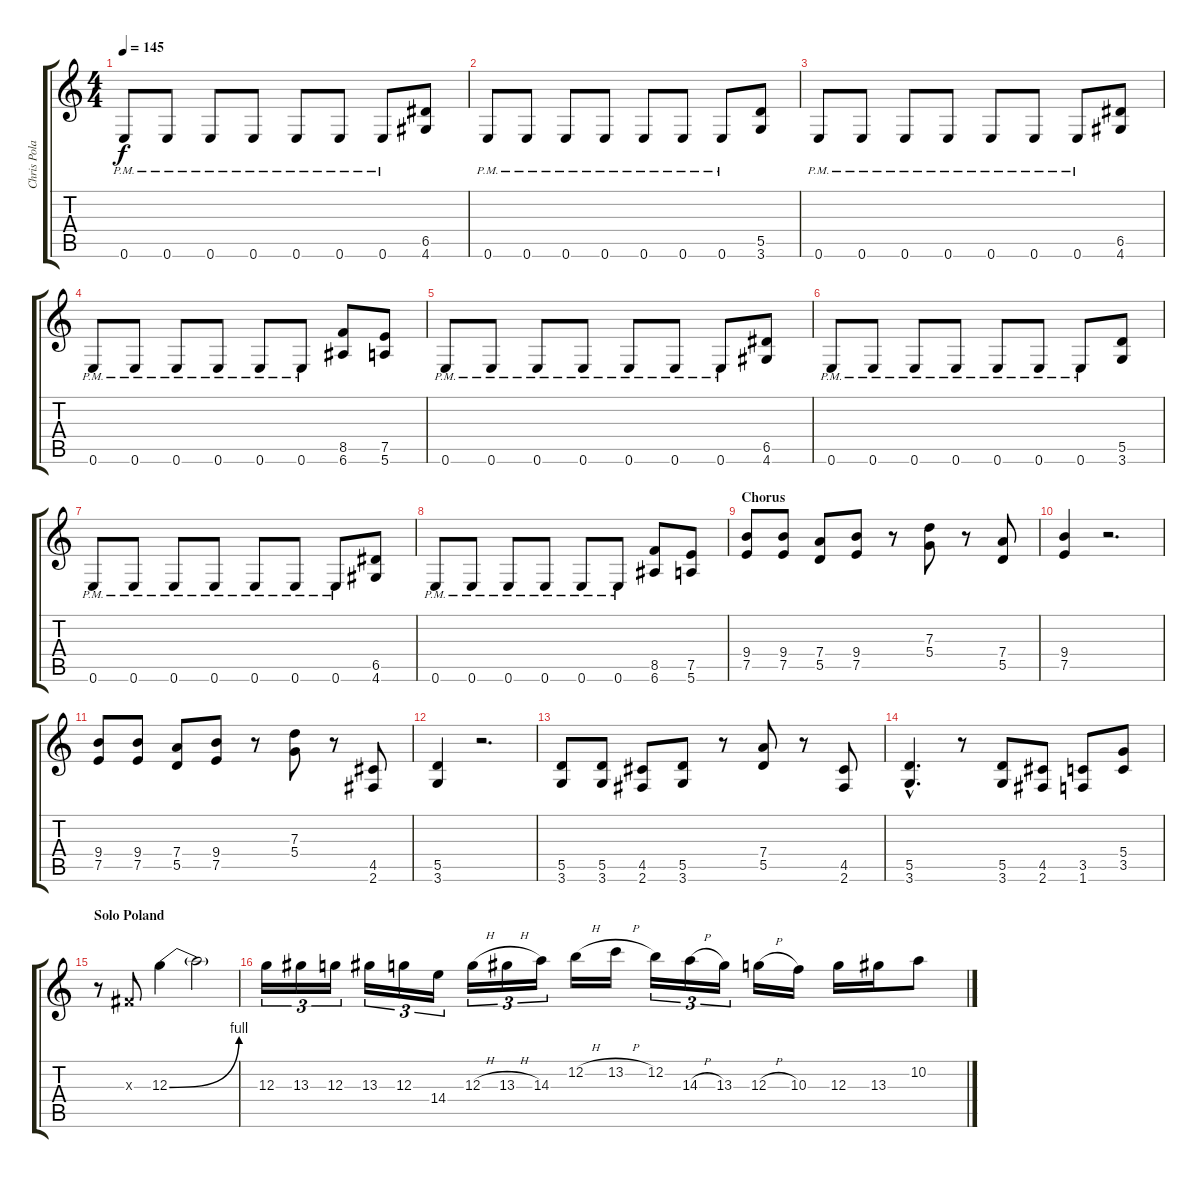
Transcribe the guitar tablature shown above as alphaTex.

\track ("Chris Poland (Guitar)" "Chris Pola") {instrument overdrivenguitar}
\staff {score tabs}
\tuning (E4 B3 G3 D3 A2 E2) {hide}
\ts (4 4)
\tempo 145
\clef g2
\ks c
0.6{pm}.8{dy f} 0.6{pm}.8 0.6{pm}.8 0.6{pm}.8 0.6{pm}.8 0.6{pm}.8 0.6{pm}.8 (6.5 4.6).8 |
0.6{pm}.8 0.6{pm}.8 0.6{pm}.8 0.6{pm}.8 0.6{pm}.8 0.6{pm}.8 0.6{pm}.8 (5.5 3.6).8 |
0.6{pm}.8 0.6{pm}.8 0.6{pm}.8 0.6{pm}.8 0.6{pm}.8 0.6{pm}.8 0.6{pm}.8 (6.5 4.6).8 |
0.6{pm}.8 0.6{pm}.8 0.6{pm}.8 0.6{pm}.8 0.6{pm}.8 0.6{pm}.8 (8.5 6.6).8 (7.5 5.6).8 |
0.6{pm}.8 0.6{pm}.8 0.6{pm}.8 0.6{pm}.8 0.6{pm}.8 0.6{pm}.8 0.6{pm}.8 (6.5 4.6).8 |
0.6{pm}.8 0.6{pm}.8 0.6{pm}.8 0.6{pm}.8 0.6{pm}.8 0.6{pm}.8 0.6{pm}.8 (5.5 3.6).8 |
0.6{pm}.8 0.6{pm}.8 0.6{pm}.8 0.6{pm}.8 0.6{pm}.8 0.6{pm}.8 0.6{pm}.8 (6.5 4.6).8 |
0.6{pm}.8 0.6{pm}.8 0.6{pm}.8 0.6{pm}.8 0.6{pm}.8 0.6{pm}.8 (8.5 6.6).8 (7.5 5.6).8 |
\section ("" "Chorus")
(9.4 7.5).8 (9.4 7.5).8 (7.4 5.5).8 (9.4 7.5).8 r.8 (7.3 5.4).8 r.8 (7.4 5.5).8 |
(9.4 7.5).4 r.2{d} |
(9.4 7.5).8 (9.4 7.5).8 (7.4 5.5).8 (9.4 7.5).8 r.8 (7.3 5.4).8 r.8 (4.5 2.6).8 |
(5.5 3.6).4 r.2{d} |
(5.5 3.6).8 (5.5 3.6).8 (4.5 2.6).8 (5.5 3.6).8 r.8 (7.4 5.5).8 r.8 (4.5 2.6).8 |
(5.5{hac} 3.6{hac}).4{d} r.8 (5.5 3.6).8 (4.5 2.6).8 (3.5 1.6).8 (5.4 3.5).8 |
\section ("" "Solo Poland")
r.8 -1.3{x}.8 12.3{be (bend 0 0 60 4)}.4 12.3{t}.2 |
12.3.16{tu (3 2)} 13.3.16{tu (3 2)} 12.3.16{tu (3 2)} 13.3.16{tu (3 2)} 12.3.16{tu (3 2)} 14.4.16{tu (3 2)} 12.3{h}.16{tu (3 2)} 13.3{h}.16{tu (3 2)} 14.3.16{tu (3 2)} 12.2{h}.16 13.2{h}.16 12.2.16{tu (3 2)} 14.3{h}.16{tu (3 2)} 13.3.16{tu (3 2)} 12.3{h}.16 10.3.16 12.3.16 13.3.16 10.2.8
